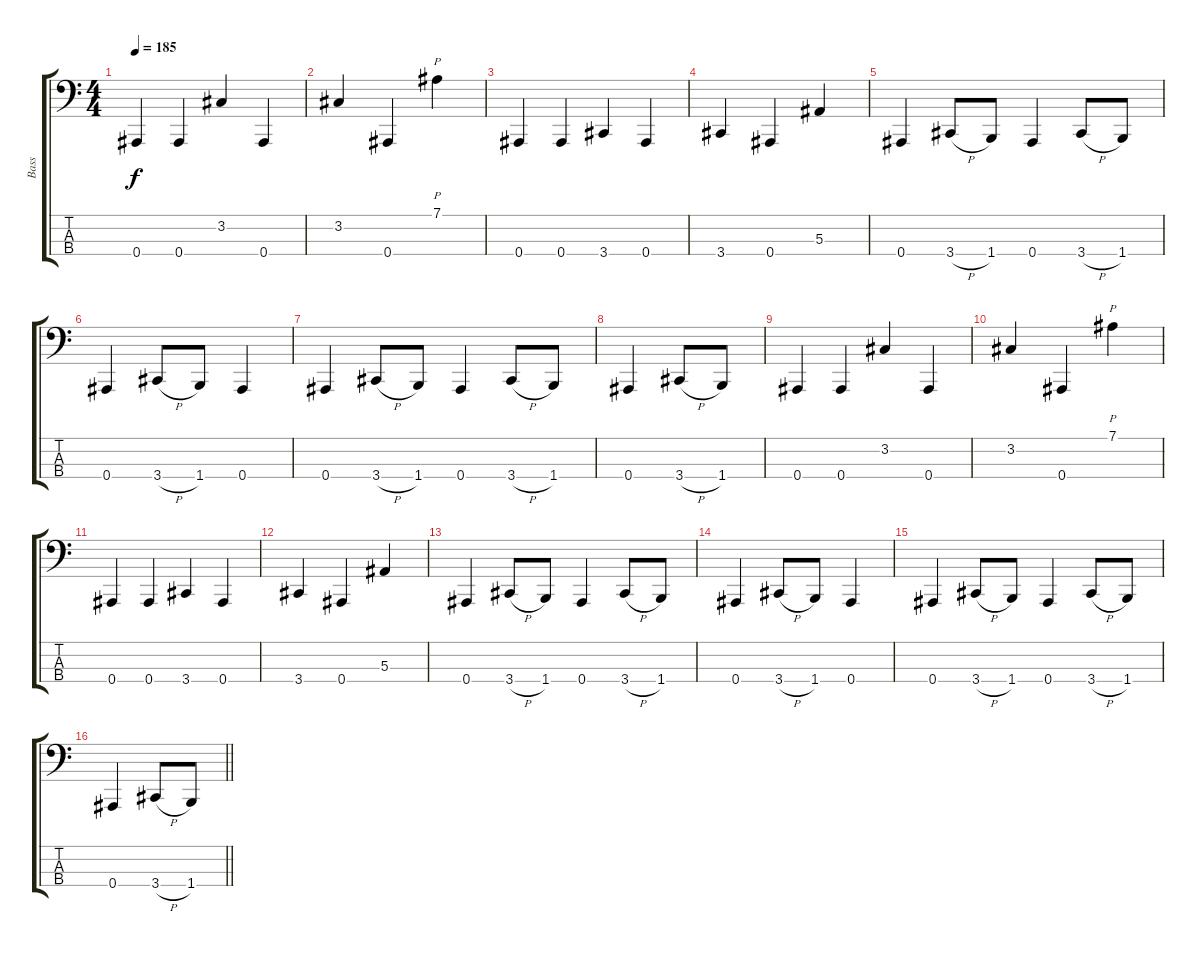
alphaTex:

\track ("Bass" "Bass") {instrument electricbasspick}
\staff {score tabs}
\tuning (Eb2 Bb1 F1 Bb0) {hide}
\ts (4 4)
\tempo 185
\clef f4
\ks c
0.4.4{dy f} 0.4.4 3.2.4 0.4.4 |
3.2.4 0.4.4 7.1.4{p} |
0.4.4 0.4.4 3.4.4 0.4.4 |
3.4.4 0.4.4 5.3.4 |
0.4.4 3.4{h}.8 1.4.8 0.4.4 3.4{h}.8 1.4.8 |
0.4.4 3.4{h}.8 1.4.8 0.4.4 |
0.4.4 3.4{h}.8 1.4.8 0.4.4 3.4{h}.8 1.4.8 |
0.4.4 3.4{h}.8 1.4.8 |
0.4.4 0.4.4 3.2.4 0.4.4 |
3.2.4 0.4.4 7.1.4{p} |
0.4.4 0.4.4 3.4.4 0.4.4 |
3.4.4 0.4.4 5.3.4 |
0.4.4 3.4{h}.8 1.4.8 0.4.4 3.4{h}.8 1.4.8 |
0.4.4 3.4{h}.8 1.4.8 0.4.4 |
0.4.4 3.4{h}.8 1.4.8 0.4.4 3.4{h}.8 1.4.8 |
\barLineRight lightlight
0.4.4 3.4{h}.8 1.4.8
